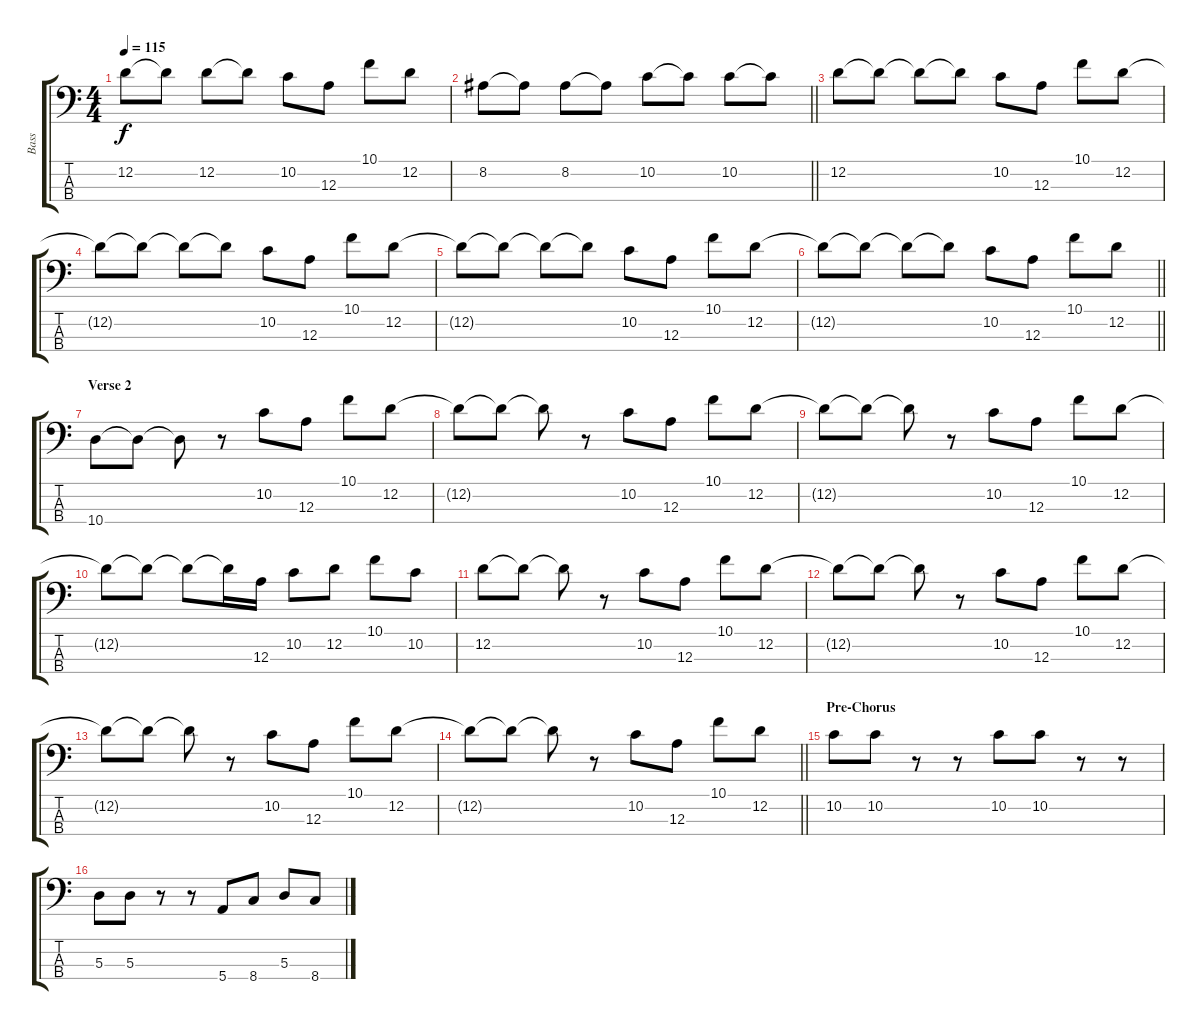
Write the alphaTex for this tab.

\track ("Bass" "Bass") {instrument electricbassfinger}
\staff {score tabs}
\tuning (G2 D2 A1 E1) {hide}
\ts (4 4)
\tempo 115
\clef f4
\ks c
12.2.8{dy f} 12.2{t}.8 12.2.8 12.2{t}.8 10.2.8 12.3.8 10.1.8 12.2.8 |
\barLineRight lightlight
8.2.8 8.2{t}.8 8.2.8 8.2{t}.8 10.2.8 10.2{t}.8 10.2.8 10.2{t}.8 |
12.2.8 12.2{t}.8 12.2{t}.8 12.2{t}.8 10.2.8 12.3.8 10.1.8 12.2.8 |
12.2{t}.8 12.2{t}.8 12.2{t}.8 12.2{t}.8 10.2.8 12.3.8 10.1.8 12.2.8 |
12.2{t}.8 12.2{t}.8 12.2{t}.8 12.2{t}.8 10.2.8 12.3.8 10.1.8 12.2.8 |
\barLineRight lightlight
12.2{t}.8 12.2{t}.8 12.2{t}.8 12.2{t}.8 10.2.8 12.3.8 10.1.8 12.2.8 |
\section ("" "Verse 2")
10.4.8 10.4{t}.8 10.4{t}.8 r.8 10.2.8 12.3.8 10.1.8 12.2.8 |
12.2{t}.8 12.2{t}.8 12.2{t}.8 r.8 10.2.8 12.3.8 10.1.8 12.2.8 |
12.2{t}.8 12.2{t}.8 12.2{t}.8 r.8 10.2.8 12.3.8 10.1.8 12.2.8 |
12.2{t}.8 12.2{t}.8 12.2{t}.8 12.2{t}.16 12.3.16 10.2.8 12.2.8 10.1.8 10.2.8 |
12.2.8 12.2{t}.8 12.2{t}.8 r.8 10.2.8 12.3.8 10.1.8 12.2.8 |
12.2{t}.8 12.2{t}.8 12.2{t}.8 r.8 10.2.8 12.3.8 10.1.8 12.2.8 |
12.2{t}.8 12.2{t}.8 12.2{t}.8 r.8 10.2.8 12.3.8 10.1.8 12.2.8 |
\barLineRight lightlight
12.2{t}.8 12.2{t}.8 12.2{t}.8 r.8 10.2.8 12.3.8 10.1.8 12.2.8 |
\section ("" "Pre-Chorus")
10.2.8 10.2.8 r.8 r.8 10.2.8 10.2.8 r.8 r.8 |
5.3.8 5.3.8 r.8 r.8 5.4.8 8.4.8 5.3.8 8.4.8
